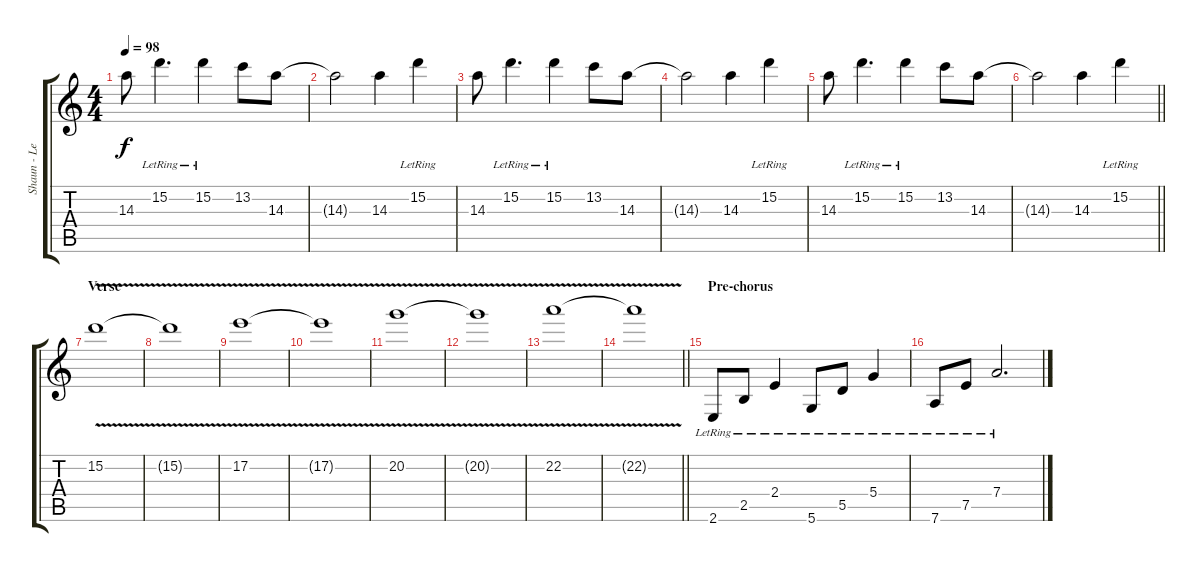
\track ("Shaun - Lead" "Shaun - Le") {instrument distortionguitar}
\staff {score tabs}
\tuning (E4 B3 G3 D3 A2 D2) {hide}
\ts (4 4)
\tempo 98
\clef g2
\ks c
14.3.8{dy f} 15.2{lr}.4{d} 15.2{lr}.4 13.2.8 14.3.8 |
14.3{t}.2 14.3.4 15.2{lr}.4 |
14.3.8 15.2{lr}.4{d} 15.2{lr}.4 13.2.8 14.3.8 |
14.3{t}.2 14.3.4 15.2{lr}.4 |
14.3.8 15.2{lr}.4{d} 15.2{lr}.4 13.2.8 14.3.8 |
\barLineRight lightlight
14.3{t}.2 14.3.4 15.2{lr}.4 |
\section ("" "Verse")
15.2{v}.1{volume 8 instrument distortionguitar} |
15.2{t}.1 |
17.2{v}.1 |
17.2{t}.1 |
20.2{v}.1 |
20.2{t}.1 |
22.2{v}.1 |
\barLineRight lightlight
22.2{t}.1 |
\section ("" "Pre-chorus")
2.6{lr}.8{instrument electricguitarjazz} 2.5{lr}.8 2.4{lr}.4 5.6{lr}.8 5.5{lr}.8 5.4{lr}.4 |
7.6{lr}.8 7.5{lr}.8 7.4{lr}.2{d}
